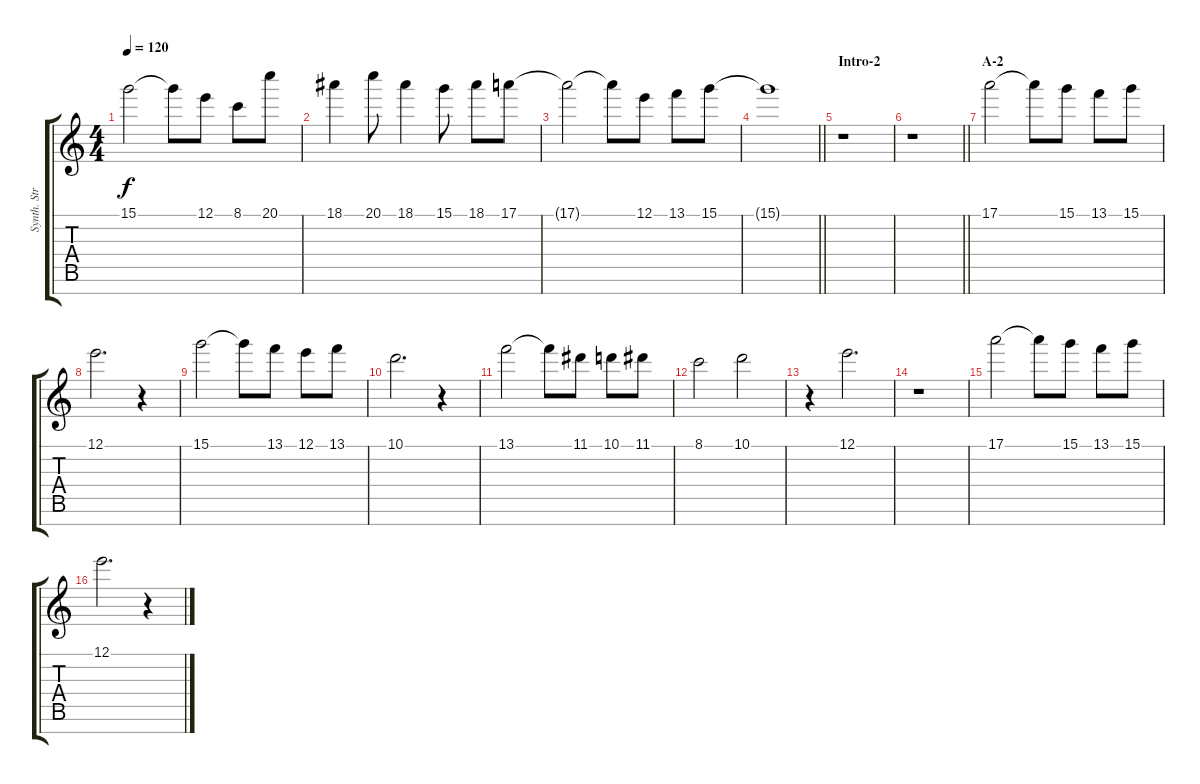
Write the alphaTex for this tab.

\track ("Synth. Strings" "Synth. Str") {instrument stringensemble2}
\staff {score tabs}
\tuning (E5 B4 G4 D4 A3 E3 B2) {hide}
\ts (4 4)
\tempo 120
\clef g2
\ks c
15.1.2{dy f} 15.1{t}.8 12.1.8 8.1.8 20.1.8 |
18.1.4 20.1.8 18.1.4 15.1.8 18.1.8 17.1.8 |
17.1{t}.2 17.1{t}.8 12.1.8 13.1.8 15.1.8 |
\barLineRight lightlight
15.1{t}.1 |
\section ("" "Intro-2")
r.1 |
\barLineRight lightlight
r.1 |
\section ("" "A-2")
17.1.2 17.1{t}.8 15.1.8 13.1.8 15.1.8 |
12.1.2{d} r.4 |
15.1.2 15.1{t}.8 13.1.8 12.1.8 13.1.8 |
10.1.2{d} r.4 |
13.1.2 13.1{t}.8 11.1.8 10.1.8 11.1.8 |
8.1.2 10.1.2 |
r.4 12.1.2{d} |
r.1 |
17.1.2 17.1{t}.8 15.1.8 13.1.8 15.1.8 |
12.1.2{d} r.4
